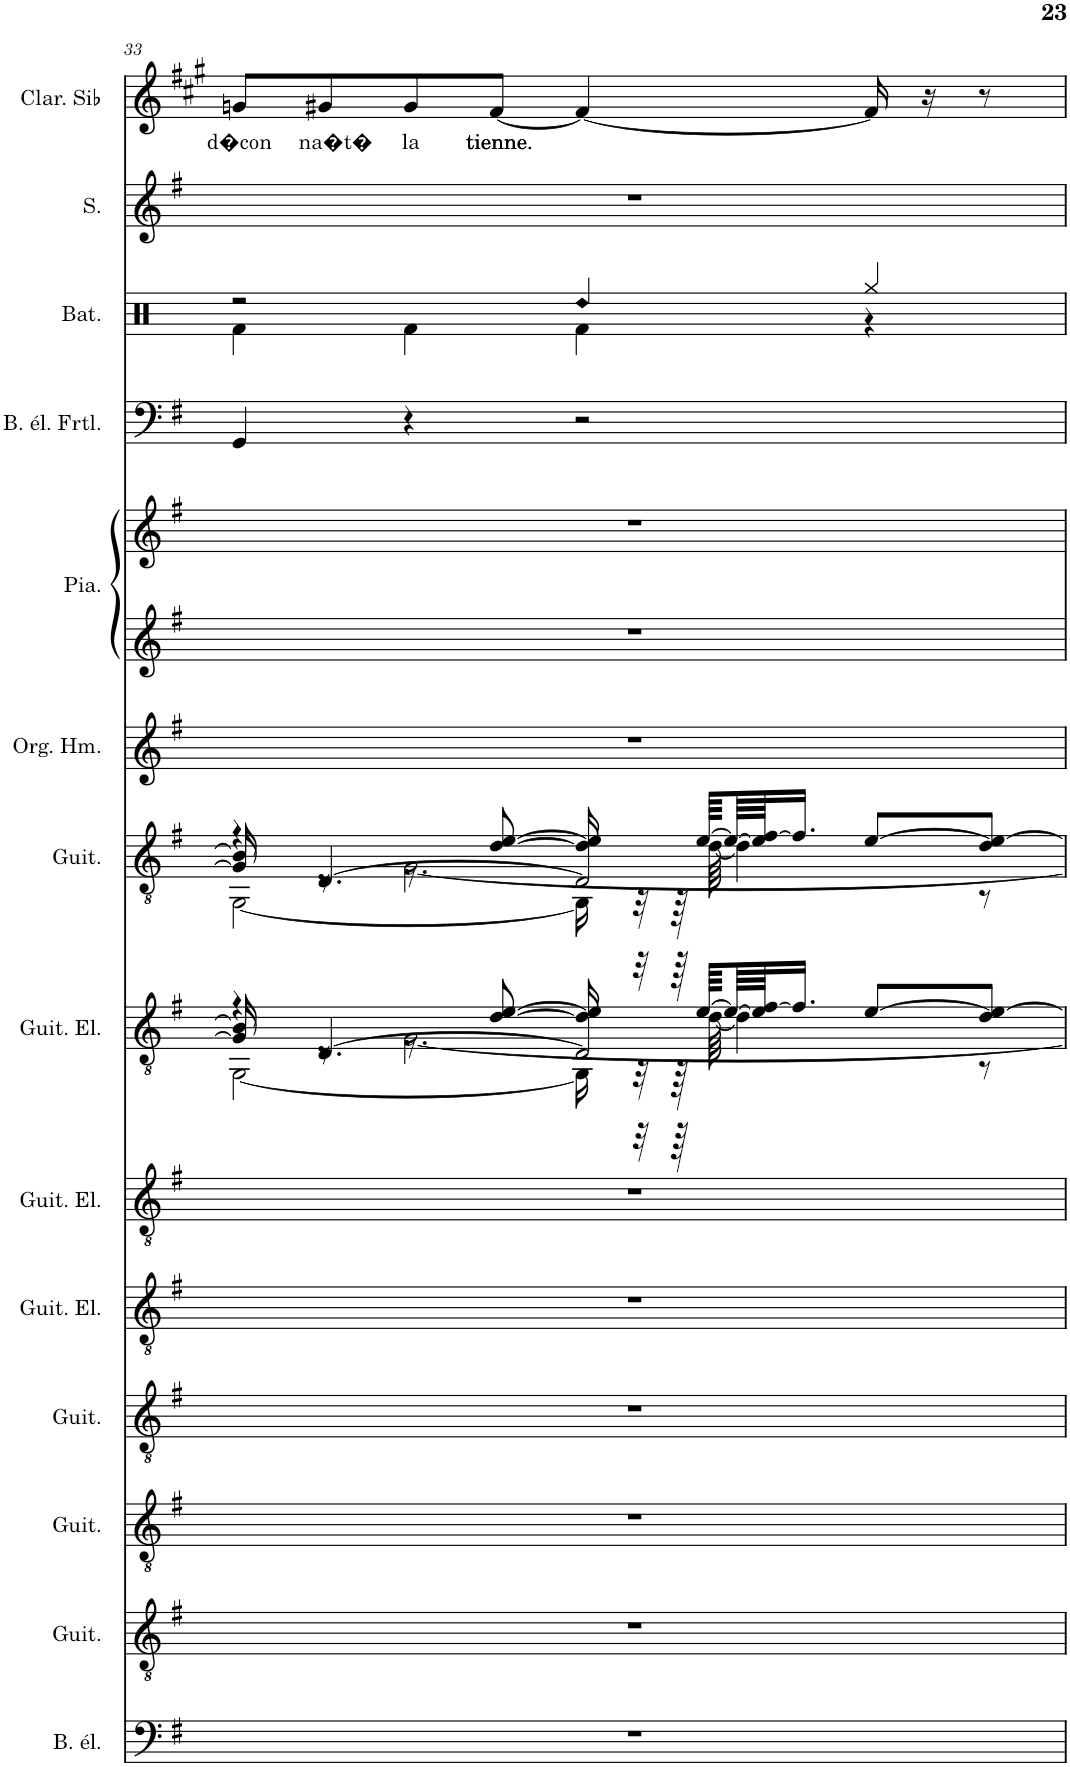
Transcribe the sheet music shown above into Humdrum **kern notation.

**kern	**kern	**kern	**kern	**kern	**kern	**kern	**kern	**kern	**kern	**kern	**kern	**kern	**kern	**kern	**text
*part14	*part13	*part12	*part11	*part10	*part9	*part8	*part7	*part6	*part5	*part5	*part4	*part3	*part2	*part1	*part1
*staff15	*staff14	*staff13	*staff12	*staff11	*staff10	*staff9	*staff8	*staff7	*staff6	*staff5	*staff4	*staff3	*staff2	*staff1	*staff1
*I"Basse électrique à 6 cordes, Harmoniques	*I"Guitare acoustique, �cho 2	*I"Guitare acoustique, �cho 1	*I"Guitare acoustique, Guitare 5	*I"Guitare électrique, Guitare 4	*I"Guitare électrique, Guitare 3	*I"Guitare électrique, Guitare 2	*I"Guitare acoustique, Guitare 1	*I"Orgue Hammond, Clavier 2	*I"Piano, Clavier 1	*	*I"Basse électrique fretless, Basse	*I"Batterie, Batterie	*I"Soprano, Choeurs	*I"Clarinette en Sib	*
*I'B. él.	*I'Guit.	*I'Guit.	*I'Guit.	*I'Guit. El.	*I'Guit. El.	*I'Guit. El.	*I'Guit.	*I'Org. Hm.	*I'Pia.	*	*I'B. él. Frtl.	*I'Bat.	*I'S.	*I'Clar. Sib	*
!!LO:PB:g=z
*clefF4	*clefGv2	*clefGv2	*clefGv2	*clefGv2	*clefGv2	*clefGv2	*clefGv2	*clefG2	*clefG2	*clefG2	*clefF4	*clefX	*clefG2	*clefG2	*
*Trd7c12	*	*	*	*	*	*	*	*	*	*	*Trd7c12	*	*	*Trd1c2	*
*k[f#]	*k[f#]	*k[f#]	*k[f#]	*k[f#]	*k[f#]	*k[f#]	*k[f#]	*k[f#]	*k[f#]	*k[f#]	*k[f#]	*k[]	*k[f#]	*k[f#c#g#]	*
*M4/4	*M4/4	*M4/4	*M4/4	*M4/4	*M4/4	*M4/4	*M4/4	*M4/4	*M4/4	*M4/4	*M4/4	*M4/4	*M4/4	*M4/4	*
=33	=33	=33	=33	=33	=33	=33	=33	=33	=33	=33	=33	=33	=33	=33	=33
*	*	*	*	*	*	*^	*^	*	*	*	*	*^	*	*	*
*	*	*	*	*	*	*	*^	*	*^	*	*	*	*	*	*	*	*	*
*	*	*	*	*	*	*	*	*^	*	*	*^	*	*	*	*	*	*	*	*	*
!	!	!	!	!	!	!	!	!	!	!	!	!	!	!	!	!	!	!	!	!	!	!LO:LY:b
1r	1r	1r	1r	1r	1r	8B/]	4r	8G/]	[2GG\	8B/]	4r	8G/]	[2GG\	1r	1r	1r	4GG/	2r	4Rf\	1r	8gn/L	d�con
!	!	!	!	!	!	!	!	!	!	!	!	!	!	!	!	!	!	!	!	!	!	!LO:LY:b
.	.	.	.	.	.	[4.D/	.	8r	.	[4.D/	.	8r	.	.	.	.	.	.	.	.	8g#X/	na�t�
!	!	!	!	!	!	!	!	!	!	!	!	!	!	!	!	!	!	!	!	!	!	!LO:LY:b
.	.	.	.	.	.	.	[2.G\	8r	.	.	[2.G\	8r	.	.	.	.	4r	.	4Rf\	.	8g#/	la
!	!	!	!	!	!	!	!	!	!	!	!	!	!	!	!	!	!	!	!	!	!	!LO:LY:b
.	.	.	.	.	.	.	.	[8d/ [8e/	.	.	.	[8d/ [8e/	.	.	.	.	.	.	.	.	[8f#/J	tienne.
!	!	!	!	!	!	!	!	!	!	!	!	!	!	!	!	!	!	!LO:N:head=diamond	!	!	!	!
.	.	.	.	.	.	2D/]	.	16d/] 16e/]	16GG\]	2D/]	.	16d/] 16e/]	16GG\]	.	.	.	2r	4Rdd/	4Rf\	.	4f#/_	.
.	.	.	.	.	.	.	.	32r	32r	.	.	32r	32r	.	.	.	.	.	.	.	.	.
.	.	.	.	.	.	.	.	64r	64r	.	.	64r	64r	.	.	.	.	.	.	.	.	.
.	.	.	.	.	.	.	.	[64e/LLLL	[64d\	.	.	[64e/LLLL	[64d\	.	.	.	.	.	.	.	.	.
.	.	.	.	.	.	.	.	64e/_	4d\]	.	.	64e/_	4d\]	.	.	.	.	.	.	.	.	.
.	.	.	.	.	.	.	.	64e/] [64f#/JJ	.	.	.	64e/] [64f#/JJ	.	.	.	.	.	.	.	.	.	.
.	.	.	.	.	.	.	.	16.f#/JJ]	.	.	.	16.f#/JJ]	.	.	.	.	.	.	.	.	.	.
.	.	.	.	.	.	.	.	[8e/L	.	.	.	[8e/L	.	.	.	.	.	4Rgg/	4r	.	16f#/]	.
.	.	.	.	.	.	.	.	.	.	.	.	.	.	.	.	.	.	.	.	.	16r	.
.	.	.	.	.	.	.	.	8d/ 8e/_J	8r	.	.	8d/ 8e/_J	8r	.	.	.	.	.	.	.	8r	.
*	*	*	*	*	*	*v	*v	*v	*v	*	*	*	*	*	*	*	*	*v	*v	*	*	*
*	*	*	*	*	*	*	*v	*v	*v	*v	*	*	*	*	*	*	*	*
=	=	=	=	=	=	=	=	=	=	=	=	=	=	=	=
*-	*-	*-	*-	*-	*-	*-	*-	*-	*-	*-	*-	*-	*-	*-	*-
